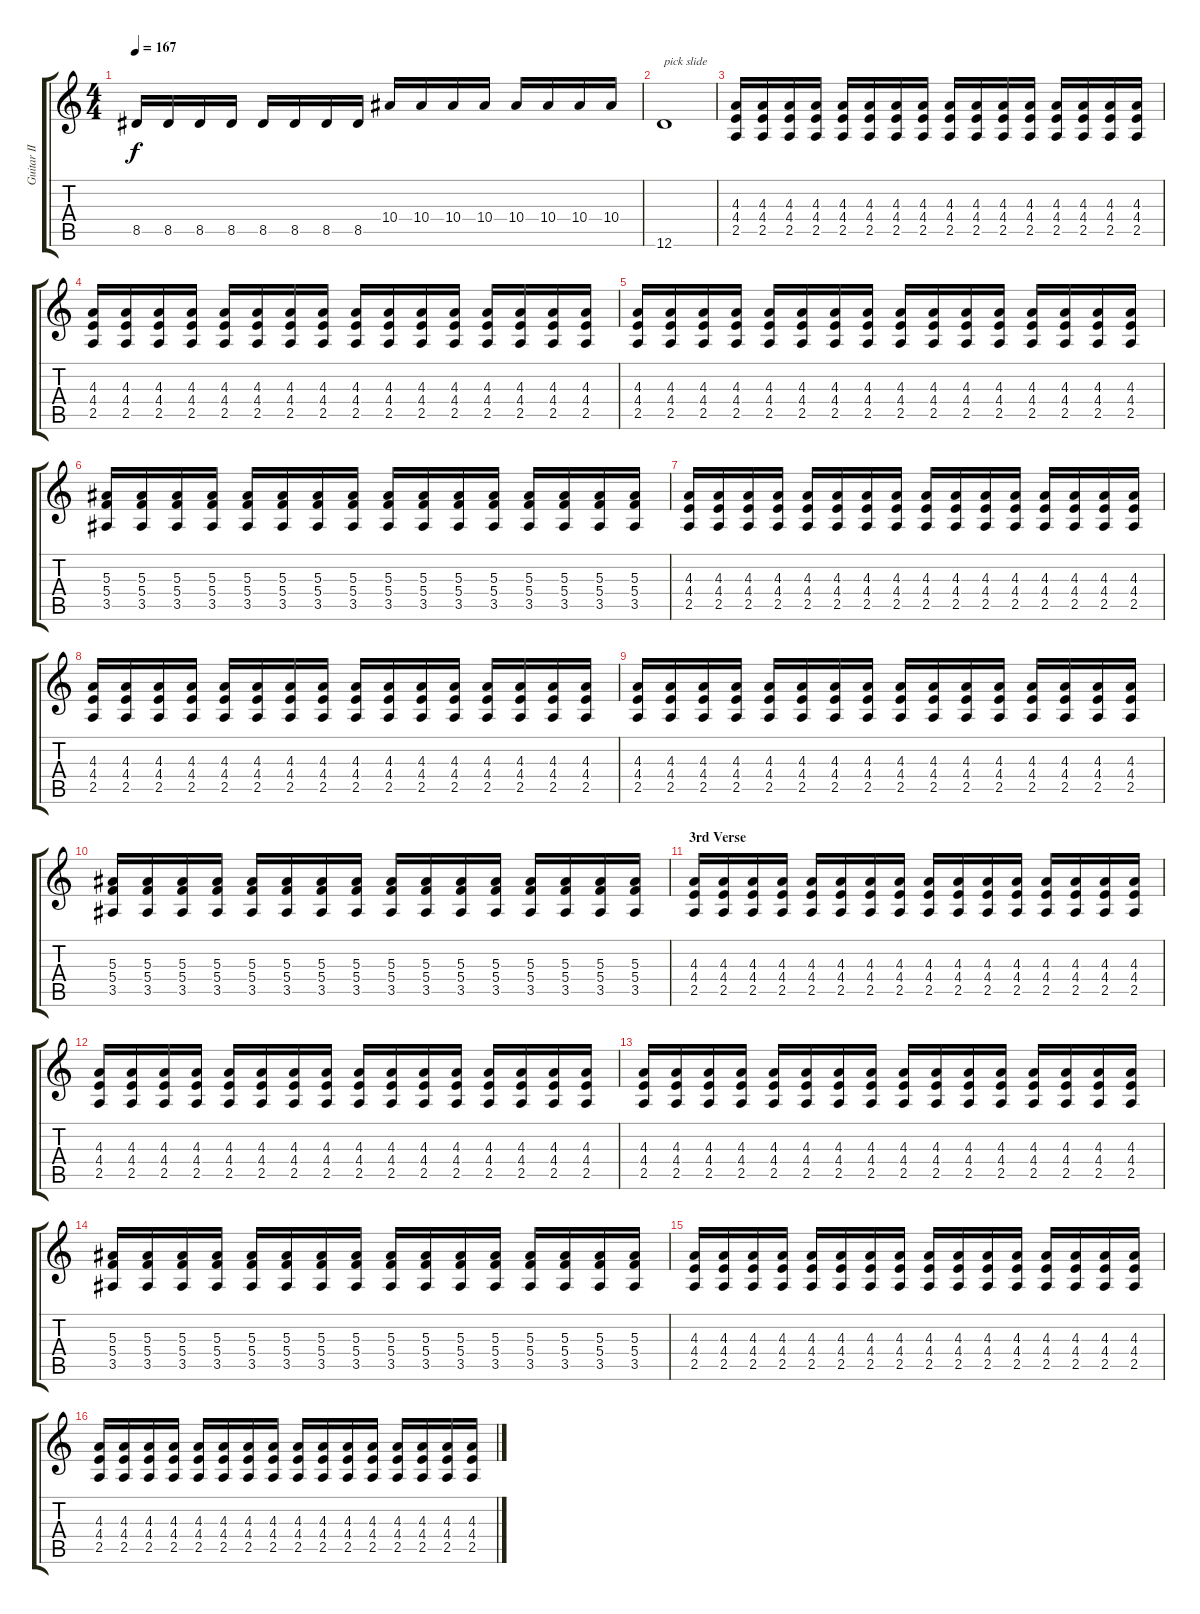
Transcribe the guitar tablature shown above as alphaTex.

\track ("Guitar II" "Guitar II") {instrument distortionguitar}
\staff {score tabs}
\tuning (D4 A3 F3 C3 G2 D2) {hide}
\ts (4 4)
\tempo 167
\clef g2
\ks c
8.5.16{dy f} 8.5.16 8.5.16 8.5.16 8.5.16 8.5.16 8.5.16 8.5.16 10.4.16 10.4.16 10.4.16 10.4.16 10.4.16 10.4.16 10.4.16 10.4.16 |
12.6.1{txt "pick slide"} |
(4.3 4.4 2.5).16{volume 11} (4.3 4.4 2.5).16 (4.3 4.4 2.5).16 (4.3 4.4 2.5).16 (4.3 4.4 2.5).16 (4.3 4.4 2.5).16 (4.3 4.4 2.5).16 (4.3 4.4 2.5).16 (4.3 4.4 2.5).16 (4.3 4.4 2.5).16 (4.3 4.4 2.5).16 (4.3 4.4 2.5).16 (4.3 4.4 2.5).16 (4.3 4.4 2.5).16 (4.3 4.4 2.5).16 (4.3 4.4 2.5).16 |
(4.3 4.4 2.5).16 (4.3 4.4 2.5).16 (4.3 4.4 2.5).16 (4.3 4.4 2.5).16 (4.3 4.4 2.5).16 (4.3 4.4 2.5).16 (4.3 4.4 2.5).16 (4.3 4.4 2.5).16 (4.3 4.4 2.5).16 (4.3 4.4 2.5).16 (4.3 4.4 2.5).16 (4.3 4.4 2.5).16 (4.3 4.4 2.5).16 (4.3 4.4 2.5).16 (4.3 4.4 2.5).16 (4.3 4.4 2.5).16 |
(4.3 4.4 2.5).16 (4.3 4.4 2.5).16 (4.3 4.4 2.5).16 (4.3 4.4 2.5).16 (4.3 4.4 2.5).16 (4.3 4.4 2.5).16 (4.3 4.4 2.5).16 (4.3 4.4 2.5).16 (4.3 4.4 2.5).16 (4.3 4.4 2.5).16 (4.3 4.4 2.5).16 (4.3 4.4 2.5).16 (4.3 4.4 2.5).16 (4.3 4.4 2.5).16 (4.3 4.4 2.5).16 (4.3 4.4 2.5).16 |
(5.3 5.4 3.5).16 (5.3 5.4 3.5).16 (5.3 5.4 3.5).16 (5.3 5.4 3.5).16 (5.3 5.4 3.5).16 (5.3 5.4 3.5).16 (5.3 5.4 3.5).16 (5.3 5.4 3.5).16 (5.3 5.4 3.5).16 (5.3 5.4 3.5).16 (5.3 5.4 3.5).16 (5.3 5.4 3.5).16 (5.3 5.4 3.5).16 (5.3 5.4 3.5).16 (5.3 5.4 3.5).16 (5.3 5.4 3.5).16 |
(4.3 4.4 2.5).16 (4.3 4.4 2.5).16 (4.3 4.4 2.5).16 (4.3 4.4 2.5).16 (4.3 4.4 2.5).16 (4.3 4.4 2.5).16 (4.3 4.4 2.5).16 (4.3 4.4 2.5).16 (4.3 4.4 2.5).16 (4.3 4.4 2.5).16 (4.3 4.4 2.5).16 (4.3 4.4 2.5).16 (4.3 4.4 2.5).16 (4.3 4.4 2.5).16 (4.3 4.4 2.5).16 (4.3 4.4 2.5).16 |
(4.3 4.4 2.5).16 (4.3 4.4 2.5).16 (4.3 4.4 2.5).16 (4.3 4.4 2.5).16 (4.3 4.4 2.5).16 (4.3 4.4 2.5).16 (4.3 4.4 2.5).16 (4.3 4.4 2.5).16 (4.3 4.4 2.5).16 (4.3 4.4 2.5).16 (4.3 4.4 2.5).16 (4.3 4.4 2.5).16 (4.3 4.4 2.5).16 (4.3 4.4 2.5).16 (4.3 4.4 2.5).16 (4.3 4.4 2.5).16 |
(4.3 4.4 2.5).16 (4.3 4.4 2.5).16 (4.3 4.4 2.5).16 (4.3 4.4 2.5).16 (4.3 4.4 2.5).16 (4.3 4.4 2.5).16 (4.3 4.4 2.5).16 (4.3 4.4 2.5).16 (4.3 4.4 2.5).16 (4.3 4.4 2.5).16 (4.3 4.4 2.5).16 (4.3 4.4 2.5).16 (4.3 4.4 2.5).16 (4.3 4.4 2.5).16 (4.3 4.4 2.5).16 (4.3 4.4 2.5).16 |
(5.3 5.4 3.5).16 (5.3 5.4 3.5).16 (5.3 5.4 3.5).16 (5.3 5.4 3.5).16 (5.3 5.4 3.5).16 (5.3 5.4 3.5).16 (5.3 5.4 3.5).16 (5.3 5.4 3.5).16 (5.3 5.4 3.5).16 (5.3 5.4 3.5).16 (5.3 5.4 3.5).16 (5.3 5.4 3.5).16 (5.3 5.4 3.5).16 (5.3 5.4 3.5).16 (5.3 5.4 3.5).16 (5.3 5.4 3.5).16 |
\section ("" "3rd Verse")
(4.3 4.4 2.5).16 (4.3 4.4 2.5).16 (4.3 4.4 2.5).16 (4.3 4.4 2.5).16 (4.3 4.4 2.5).16 (4.3 4.4 2.5).16 (4.3 4.4 2.5).16 (4.3 4.4 2.5).16 (4.3 4.4 2.5).16 (4.3 4.4 2.5).16 (4.3 4.4 2.5).16 (4.3 4.4 2.5).16 (4.3 4.4 2.5).16 (4.3 4.4 2.5).16 (4.3 4.4 2.5).16 (4.3 4.4 2.5).16 |
(4.3 4.4 2.5).16 (4.3 4.4 2.5).16 (4.3 4.4 2.5).16 (4.3 4.4 2.5).16 (4.3 4.4 2.5).16 (4.3 4.4 2.5).16 (4.3 4.4 2.5).16 (4.3 4.4 2.5).16 (4.3 4.4 2.5).16 (4.3 4.4 2.5).16 (4.3 4.4 2.5).16 (4.3 4.4 2.5).16 (4.3 4.4 2.5).16 (4.3 4.4 2.5).16 (4.3 4.4 2.5).16 (4.3 4.4 2.5).16 |
(4.3 4.4 2.5).16 (4.3 4.4 2.5).16 (4.3 4.4 2.5).16 (4.3 4.4 2.5).16 (4.3 4.4 2.5).16 (4.3 4.4 2.5).16 (4.3 4.4 2.5).16 (4.3 4.4 2.5).16 (4.3 4.4 2.5).16 (4.3 4.4 2.5).16 (4.3 4.4 2.5).16 (4.3 4.4 2.5).16 (4.3 4.4 2.5).16 (4.3 4.4 2.5).16 (4.3 4.4 2.5).16 (4.3 4.4 2.5).16 |
(5.3 5.4 3.5).16 (5.3 5.4 3.5).16 (5.3 5.4 3.5).16 (5.3 5.4 3.5).16 (5.3 5.4 3.5).16 (5.3 5.4 3.5).16 (5.3 5.4 3.5).16 (5.3 5.4 3.5).16 (5.3 5.4 3.5).16 (5.3 5.4 3.5).16 (5.3 5.4 3.5).16 (5.3 5.4 3.5).16 (5.3 5.4 3.5).16 (5.3 5.4 3.5).16 (5.3 5.4 3.5).16 (5.3 5.4 3.5).16 |
(4.3 4.4 2.5).16 (4.3 4.4 2.5).16 (4.3 4.4 2.5).16 (4.3 4.4 2.5).16 (4.3 4.4 2.5).16 (4.3 4.4 2.5).16 (4.3 4.4 2.5).16 (4.3 4.4 2.5).16 (4.3 4.4 2.5).16 (4.3 4.4 2.5).16 (4.3 4.4 2.5).16 (4.3 4.4 2.5).16 (4.3 4.4 2.5).16 (4.3 4.4 2.5).16 (4.3 4.4 2.5).16 (4.3 4.4 2.5).16 |
(4.3 4.4 2.5).16 (4.3 4.4 2.5).16 (4.3 4.4 2.5).16 (4.3 4.4 2.5).16 (4.3 4.4 2.5).16 (4.3 4.4 2.5).16 (4.3 4.4 2.5).16 (4.3 4.4 2.5).16 (4.3 4.4 2.5).16 (4.3 4.4 2.5).16 (4.3 4.4 2.5).16 (4.3 4.4 2.5).16 (4.3 4.4 2.5).16 (4.3 4.4 2.5).16 (4.3 4.4 2.5).16 (4.3 4.4 2.5).16
